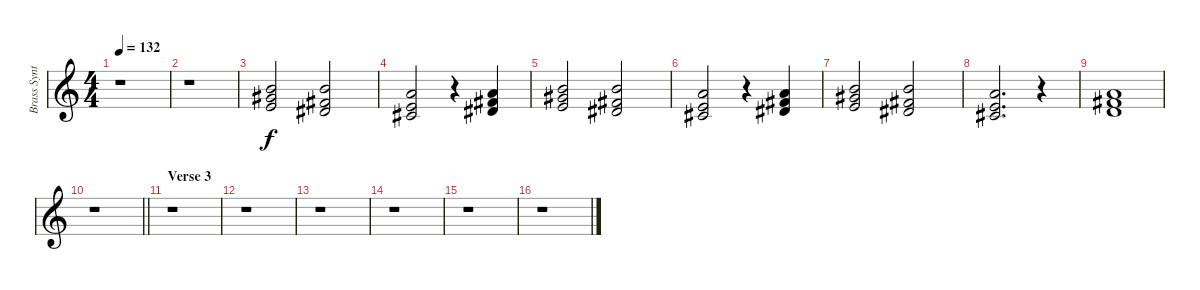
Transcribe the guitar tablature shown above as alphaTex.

\track ("Brass Synth" "Brass Synt") {instrument brasssection}
\staff {score}
\tuning (E4 B3 G3 D3 A2 E2) {hide}
\ts (4 4)
\tempo 132
\clef g2
\ks c
r.1{dy f} |
r.1 |
(7.1 9.2 9.3).2 (7.1 7.2 8.3).2 |
(5.1 5.2 6.3).2 r.4 (5.1 7.2 8.3).4 |
(7.1 9.2 9.3).2 (7.1 7.2 8.3).2 |
(5.1 5.2 6.3).2 r.4 (5.1 7.2 8.3).4 |
(7.1 9.2 9.3).2 (7.1 7.2 8.3).2 |
(5.1 5.2 6.3).2{d} r.4 |
(5.1 7.2 7.3).1 |
\barLineRight lightlight
r.1 |
\section ("" "Verse 3")
r.1 |
r.1 |
r.1 |
r.1 |
r.1 |
r.1
